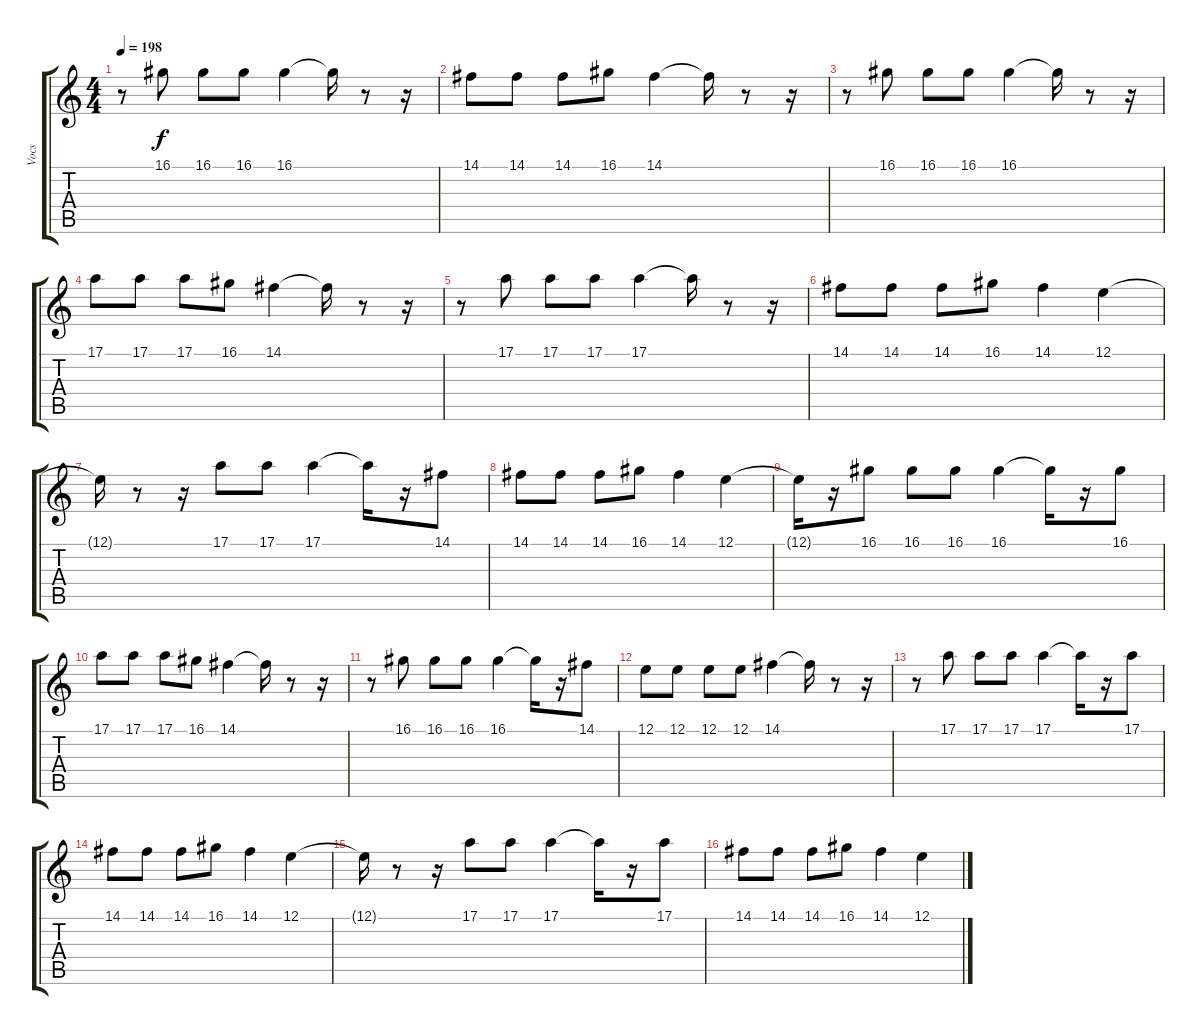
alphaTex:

\track ("Vocs" "Vocs") {instrument lead1square}
\staff {score tabs}
\tuning (E4 B3 G3 D3 A2 E2) {hide}
\ts (4 4)
\tempo 198
\clef g2
\ks c
r.8{dy f} 16.1.8 16.1.8 16.1.8 16.1.4 16.1{t}.16 r.8 r.16 |
14.1.8 14.1.8 14.1.8 16.1.8 14.1.4 14.1{t}.16 r.8 r.16 |
r.8 16.1.8 16.1.8 16.1.8 16.1.4 16.1{t}.16 r.8 r.16 |
17.1.8 17.1.8 17.1.8 16.1.8 14.1.4 14.1{t}.16 r.8 r.16 |
r.8 17.1.8 17.1.8 17.1.8 17.1.4 17.1{t}.16 r.8 r.16 |
14.1.8 14.1.8 14.1.8 16.1.8 14.1.4 12.1.4 |
12.1{t}.16 r.8 r.16 17.1.8 17.1.8 17.1.4 17.1{t}.16 r.16 14.1.8 |
14.1.8 14.1.8 14.1.8 16.1.8 14.1.4 12.1.4 |
12.1{t}.16 r.16 16.1.8 16.1.8 16.1.8 16.1.4 16.1{t}.16 r.16 16.1.8 |
17.1.8 17.1.8 17.1.8 16.1.8 14.1.4 14.1{t}.16 r.8 r.16 |
r.8 16.1.8 16.1.8 16.1.8 16.1.4 16.1{t}.16 r.16 14.1.8 |
12.1.8 12.1.8 12.1.8 12.1.8 14.1.4 14.1{t}.16 r.8 r.16 |
r.8 17.1.8 17.1.8 17.1.8 17.1.4 17.1{t}.16 r.16 17.1.8 |
14.1.8 14.1.8 14.1.8 16.1.8 14.1.4 12.1.4 |
12.1{t}.16 r.8 r.16 17.1.8 17.1.8 17.1.4 17.1{t}.16 r.16 17.1.8 |
14.1.8 14.1.8 14.1.8 16.1.8 14.1.4 12.1.4
